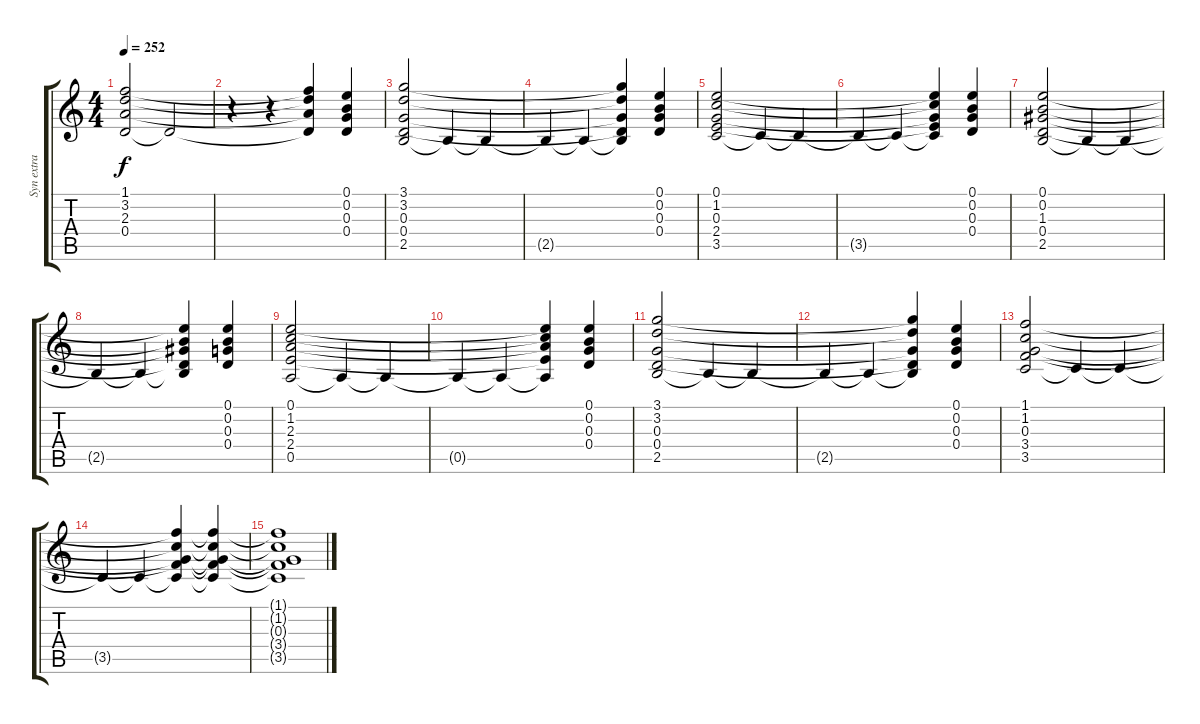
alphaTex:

\track ("Syn extra" "Syn extra") {instrument distortionguitar}
\staff {score tabs}
\tuning (E4 B3 G3 D3 A2 D2) {hide}
\ts (4 4)
\tempo 252
\clef g2
\ks c
(1.1 3.2 2.3 0.4).2{dy f instrument electricguitarclean} 0.4{t}.2 |
r.4 r.4 (1.1{t} 3.2{t} 2.3{t} 0.4{t}).4 (0.1 0.2 0.3 0.4).4 |
(3.1 3.2 0.3 0.4 2.5).2 2.5{t}.4 2.5{t}.4 |
2.5{t}.4 2.5{t}.4 (3.1{t} 3.2{t} 0.3{t} 0.4{t} 2.5{t}).4 (0.1 0.2 0.3 0.4).4 |
(0.1 1.2 0.3 2.4 3.5).2 3.5{t}.4 3.5{t}.4 |
3.5{t}.4 3.5{t}.4 (0.1{t} 1.2{t} 0.3{t} 2.4{t} 3.5{t}).4 (0.1 0.2 0.3 0.4).4 |
(0.1 0.2 1.3 0.4 2.5).2 2.5{t}.4 2.5{t}.4 |
2.5{t}.4 2.5{t}.4 (0.1{t} 0.2{t} 1.3{t} 0.4{t} 2.5{t}).4 (0.1 0.2 0.3 0.4).4 |
(0.1 1.2 2.3 2.4 0.5).2 0.5{t}.4 0.5{t}.4 |
0.5{t}.4 0.5{t}.4 (0.1{t} 1.2{t} 2.3{t} 2.4{t} 0.5{t}).4 (0.1 0.2 0.3 0.4).4 |
(3.1 3.2 0.3 0.4 2.5).2 2.5{t}.4 2.5{t}.4 |
2.5{t}.4 2.5{t}.4 (3.1{t} 3.2{t} 0.3{t} 0.4{t} 2.5{t}).4 (0.1 0.2 0.3 0.4).4 |
(1.1 1.2 0.3 3.4 3.5).2 3.5{t}.4 3.5{t}.4 |
3.5{t}.4 3.5{t}.4 (1.1{t} 1.2{t} 0.3{t} 3.4{t} 3.5{t}).4 (1.1{t} 1.2{t} 0.3{t} 3.4{t} 3.5{t}).4 |
(1.1{t} 1.2{t} 0.3{t} 3.4{t} 3.5{t}).1
